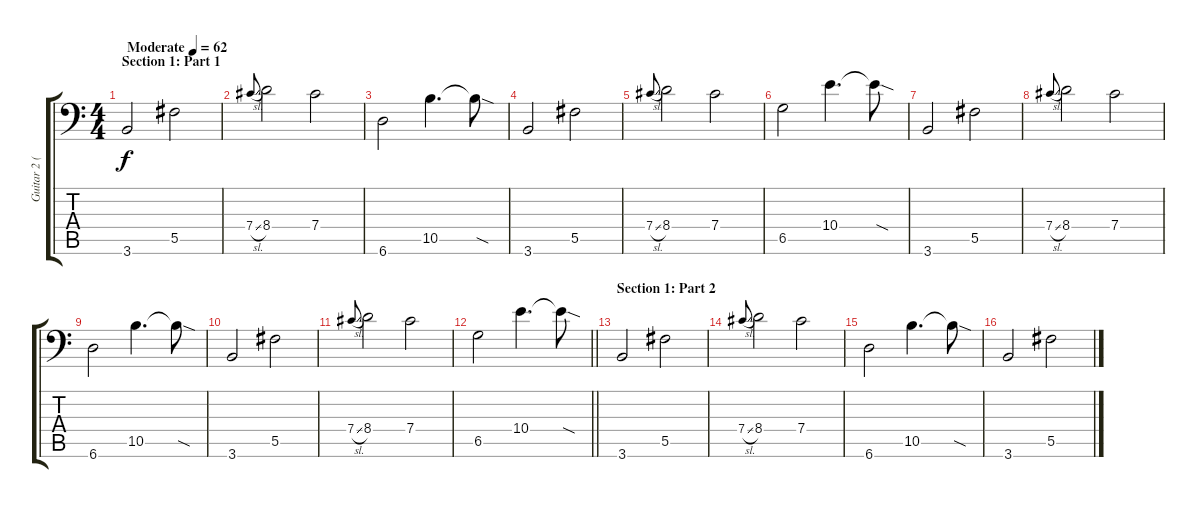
\track ("Guitar 2 (Distortion)" "Guitar 2 (") {instrument distortionguitar}
\staff {score tabs}
\tuning (Ab3 Eb3 B2 Gb2 Db2 Ab1) {hide}
\ts (4 4)
\section ("" "Section 1: Part 1")
\tempo (62 "Moderate")
\clef f4
\ks c
3.6.2{dy f instrument distortionguitar} 5.5.2 |
7.4{sl}.8{gr onbeat} 8.4.2 7.4.2 |
6.6.2 10.5.4{d} 10.5{sod t}.8 |
3.6.2 5.5.2 |
7.4{sl}.8{gr onbeat} 8.4.2 7.4.2 |
6.5.2 10.4.4{d} 10.4{sod t}.8 |
3.6.2 5.5.2 |
7.4{sl}.8{gr onbeat} 8.4.2 7.4.2 |
6.6.2 10.5.4{d} 10.5{sod t}.8 |
3.6.2 5.5.2 |
7.4{sl}.8{gr onbeat} 8.4.2 7.4.2 |
\barLineRight lightlight
6.5.2 10.4.4{d} 10.4{sod t}.8 |
\section ("" "Section 1: Part 2")
3.6.2 5.5.2 |
7.4{sl}.8{gr onbeat} 8.4.2 7.4.2 |
6.6.2 10.5.4{d} 10.5{sod t}.8 |
3.6.2 5.5.2
